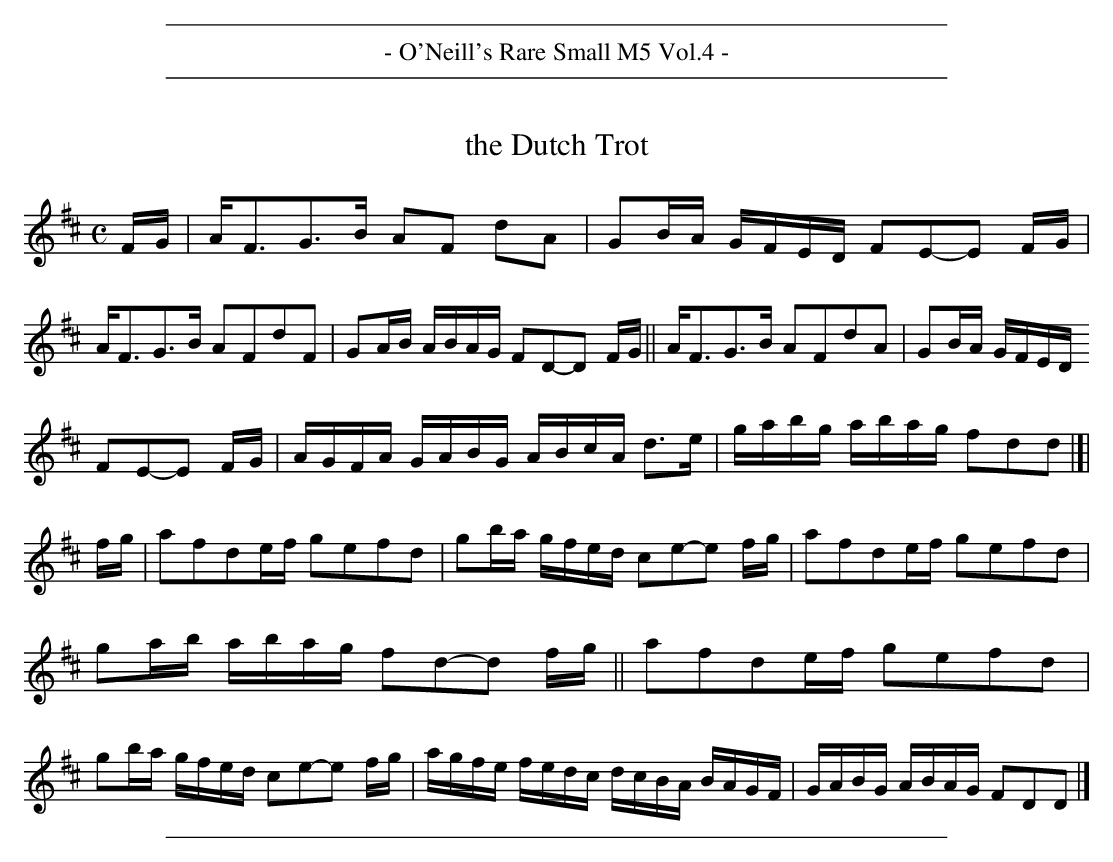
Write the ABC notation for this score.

X:1
T: the Dutch Trot
M: C
L: 1/16
K: D
FG |\
AF3G3B A2F2 d2A2 | G2BA GFED F2E2-E2 FG | AF3G3B A2F2d2F2 | G2AB ABAG F2D2-D2 FG || AF3G3B A2F2d2A2 | G2BA GFED
F2E2-E2 FG | AGFA GABG ABcA d3e | gabg abag f2d2d2 |]| fg | a2f2d2ef g2e2f2d2 | g2ba gfed c2e2-e2 fg | a2f2d2ef g2e2f2d2 |
g2ab abag f2d2-d2 fg || a2f2d2ef g2e2f2d2 | g2ba gfed c2e2-e2 fg | agfe fedc dcBA BAGF | GABG ABAG F2D2D2 |]
